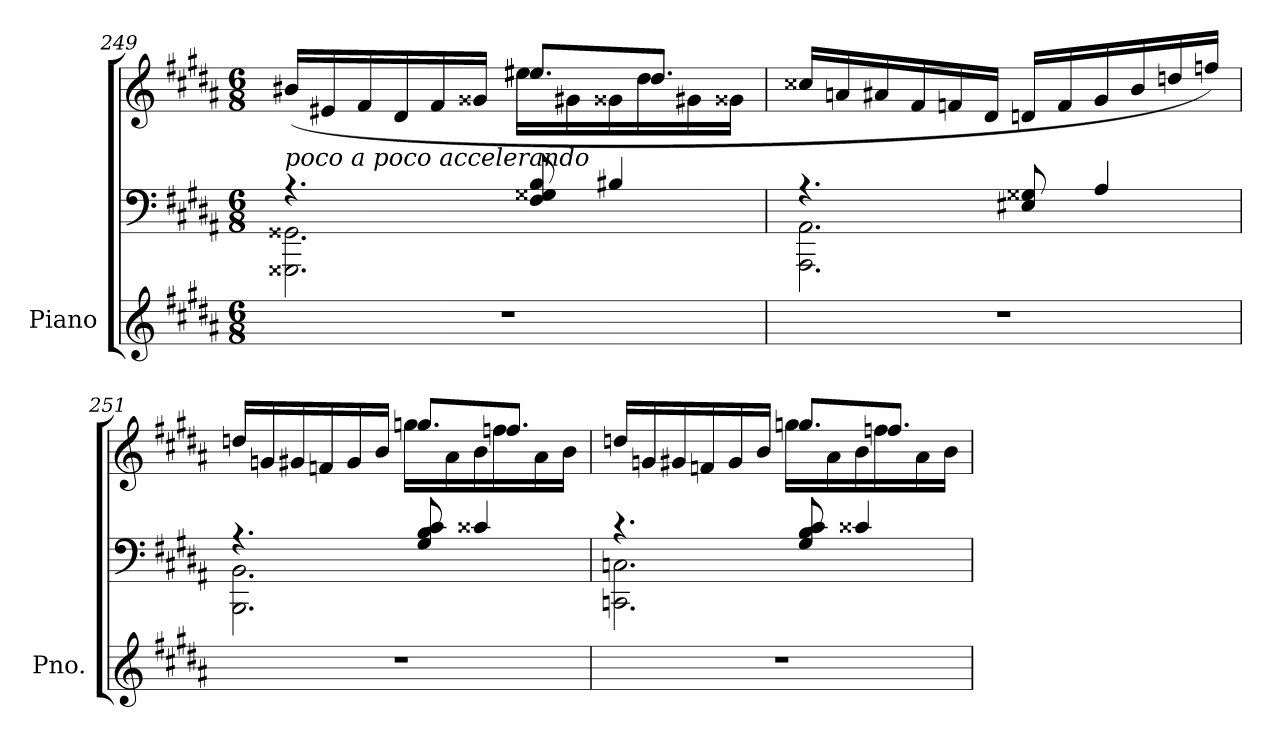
**kern	**kern	**kern
*part1	*part1	*part1
*staff3	*staff2	*staff1
*I"Piano	*	*
*I'Pno.	*	*
*clefG2	*clefF4	*clefG2
*k[f#c#g#d#a#]	*k[f#c#g#d#a#]	*k[f#c#g#d#a#]
*M6/8	*M6/8	*M6/8
=249	=249	=249
*	*^	*^
!	!	!	!LO:TX:b:i:t=poco a poco accelerando	!
2.r	4.r	2.GGG##X\ 2.GG##X\	(>16b#X/LL	4.ryy
.	.	.	16e#X/	.
.	.	.	16f#/	.
.	.	.	16d#/	.
.	.	.	16f#/	.
.	.	.	16g##X/JJ	.
.	8F#/ 8G##X/ 8B/	.	8.ee#X/L	16ee#\LL
.	.	.	.	16g#X\
.	4B#X/	.	.	16g##X\
.	.	.	8.dd#/J	16dd#\
.	.	.	.	16g#X\
.	.	.	.	16g##X\JJ
*	*	*	*v	*v
!!LO:LB:g=z
=250	=250	=250	=250
2.r	4.r	2.AAA#\ 2.AA#\	16cc##X/LL
.	.	.	16an/
.	.	.	16a#X/
.	.	.	16f#/
.	.	.	16fn/
.	.	.	16d#/JJ
.	8E#X/ 8G##X/	.	16dn/LL
.	.	.	16f/
.	4A#/	.	16g#/
.	.	.	16b/
.	.	.	16ddn/
.	.	.	16ffn/JJ)
=251	=251	=251	=251
*	*	*	*MM123
*	*	*	*^
2.r	4.r	2.BBB\ 2.BB\	16ddn/LL	4.ryy
.	.	.	16gn/	.
.	.	.	16g#X/	.
.	.	.	16fn/	.
.	.	.	16g#/	.
.	.	.	16b/JJ	.
.	8G#/ 8B/ 8c#/	.	8.ggn/L	16gg\LL
.	.	.	.	16a#\
.	4c##X/	.	.	16b\
.	.	.	8.ffn/J	16ff\
.	.	.	.	16a#\
.	.	.	.	16b\JJ
=252	=252	=252	=252	=252
*	*	*	*MM127	*
2.r	4.r	2.CCn\ 2.Cn\	16ddn/LL	4.ryy
.	.	.	16gn/	.
.	.	.	16g#X/	.
.	.	.	16fn/	.
.	.	.	16g#/	.
.	.	.	16b/JJ	.
.	8G#/ 8B/ 8c#/	.	8.ggn/L	16gg\LL
.	.	.	.	16a#\
.	4c##X/	.	.	16b\
.	.	.	8.ffn/J	16ff\
.	.	.	.	16a#\
.	.	.	.	16b\JJ
*	*v	*v	*	*
*	*	*v	*v
=	=	=
*-	*-	*-
